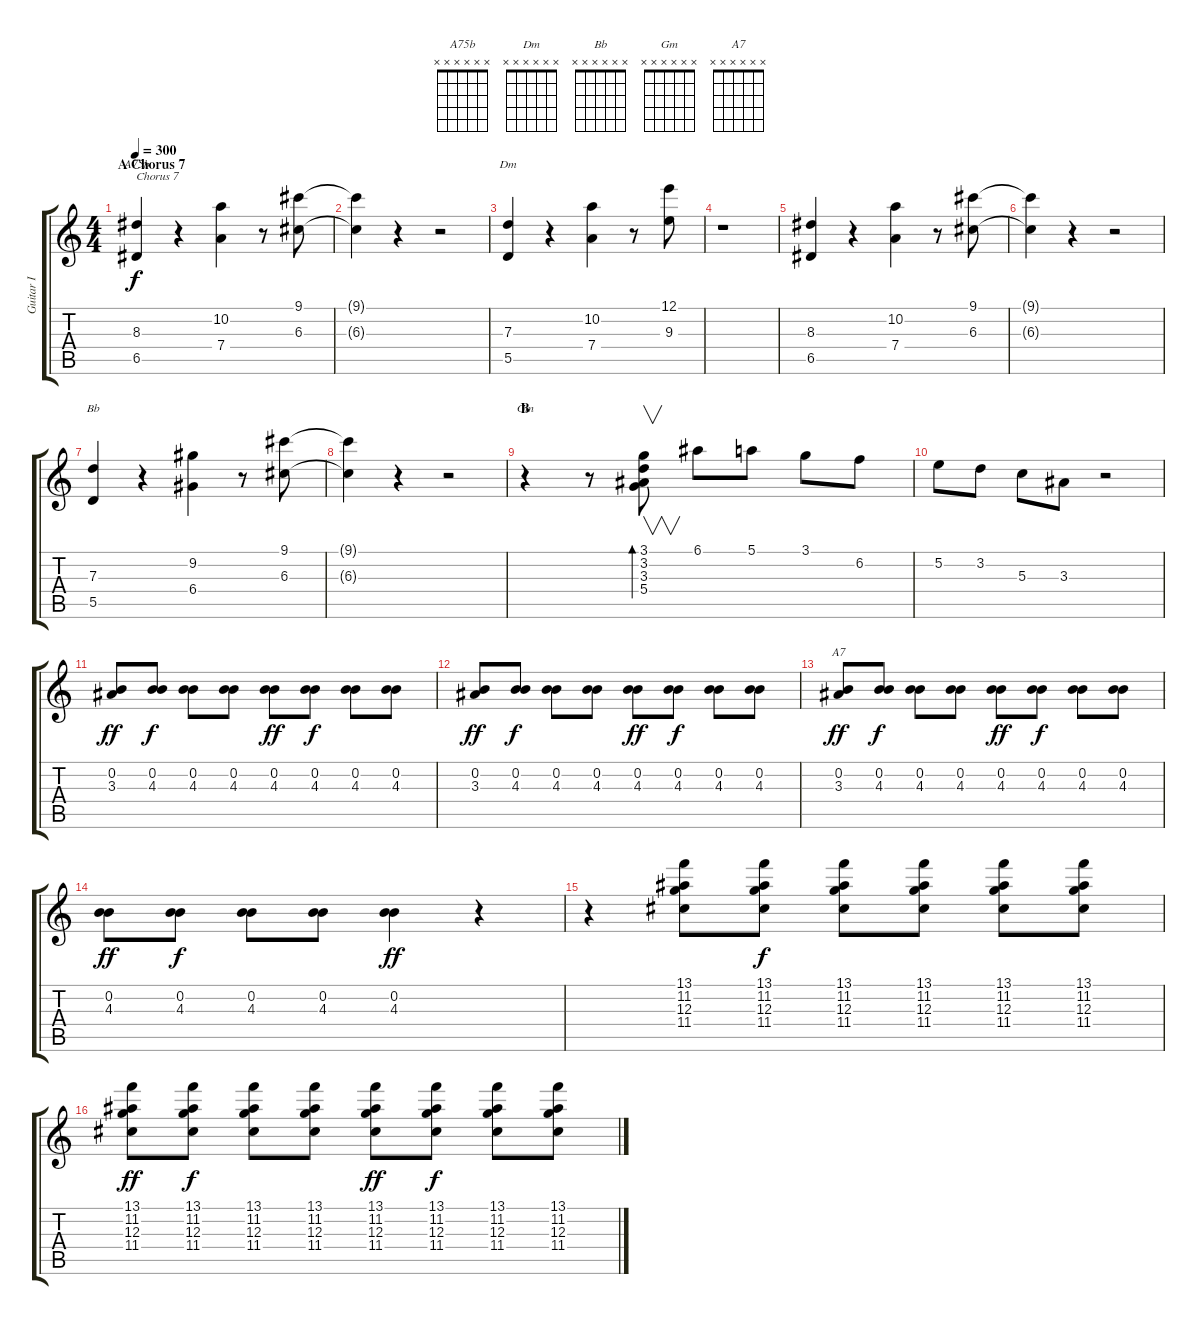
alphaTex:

\track ("Guitar I" "Guitar I") {instrument acousticguitarsteel}
\staff {score tabs}
\tuning (E4 B3 G3 D3 A2 E2) {hide}
\chord ("A75b" x x x x x x) {firstfret 0}
\chord ("Dm" x x x x x x) {firstfret 0}
\chord ("Bb" x x x x x x) {firstfret 0}
\chord ("Gm" x x x x x x) {firstfret 0}
\chord ("A7" x x x x x x) {firstfret 0}
\ts (4 4)
\section ("" "A Chorus 7")
\tempo 300
\clef g2
\ks c
(8.3 6.5).4{ch "A75b" txt "Chorus 7" dy f} r.4 (10.2 7.4).4 r.8 (9.1 6.3).8 |
(9.1{t} 6.3{t}).4 r.4 r.2 |
(7.3 5.5).4{ch "Dm"} r.4 (10.2 7.4).4 r.8 (12.1 9.3).8 |
r.1 |
(8.3 6.5).4 r.4 (10.2 7.4).4 r.8 (9.1 6.3).8 |
(9.1{t} 6.3{t}).4 r.4 r.2 |
(7.3 5.5).4{ch "Bb"} r.4 (9.2 6.4).4 r.8 (9.1 6.3).8 |
(9.1{t} 6.3{t}).4 r.4 r.2 |
\section ("" "B")
r.4{ch "Gm"} r.8 (3.1 3.2 3.3 5.4).8{v bd 480} 6.1.8 5.1.8 3.1.8 6.2.8 |
5.2.8 3.2.8 5.3.8 3.3.8 r.2 |
(0.2 3.3).8{dy ff} (0.2 4.3).8{dy f} (0.2 4.3).8 (0.2 4.3).8 (0.2 4.3).8{dy ff} (0.2 4.3).8{dy f} (0.2 4.3).8 (0.2 4.3).8 |
(0.2 3.3).8{dy ff} (0.2 4.3).8{dy f} (0.2 4.3).8 (0.2 4.3).8 (0.2 4.3).8{dy ff} (0.2 4.3).8{dy f} (0.2 4.3).8 (0.2 4.3).8 |
(0.2 3.3).8{ch "A7" dy ff} (0.2 4.3).8{dy f} (0.2 4.3).8 (0.2 4.3).8 (0.2 4.3).8{dy ff} (0.2 4.3).8{dy f} (0.2 4.3).8 (0.2 4.3).8 |
(0.2 4.3).8{dy ff} (0.2 4.3).8{dy f} (0.2 4.3).8 (0.2 4.3).8 (0.2 4.3).4{dy ff} r.4 |
r.4 (13.1 11.2 12.3 11.4).8 (13.1 11.2 12.3 11.4).8{dy f} (13.1 11.2 12.3 11.4).8 (13.1 11.2 12.3 11.4).8 (13.1 11.2 12.3 11.4).8 (13.1 11.2 12.3 11.4).8 |
(13.1 11.2 12.3 11.4).8{dy ff} (13.1 11.2 12.3 11.4).8{dy f} (13.1 11.2 12.3 11.4).8 (13.1 11.2 12.3 11.4).8 (13.1 11.2 12.3 11.4).8{dy ff} (13.1 11.2 12.3 11.4).8{dy f} (13.1 11.2 12.3 11.4).8 (13.1 11.2 12.3 11.4).8
